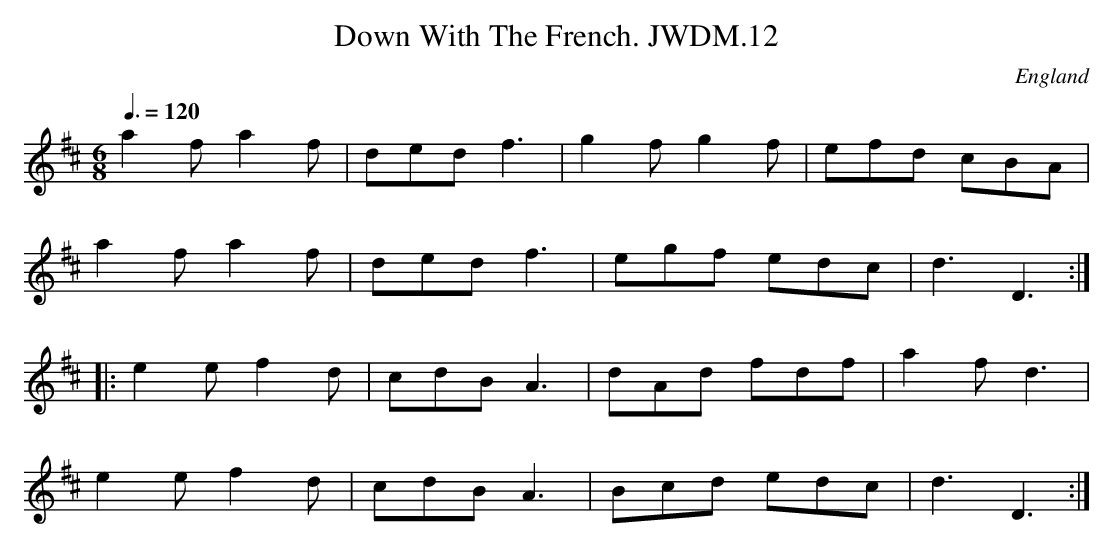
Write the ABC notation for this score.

X:1
T:Down With The French. JWDM.12
M:6/8
L:1/8
Q:3/8=120
O:England
K:D major
a2fa2f|ded f3|g2fg2f|efd cBA|!
a2fa2f|ded f3|egf edc|d3D3:|!
|:e2ef2d|cdB A3|dAd fdf|a2fd3|!
e2ef2d|cdB A3|Bcd edc|d3D3:|
